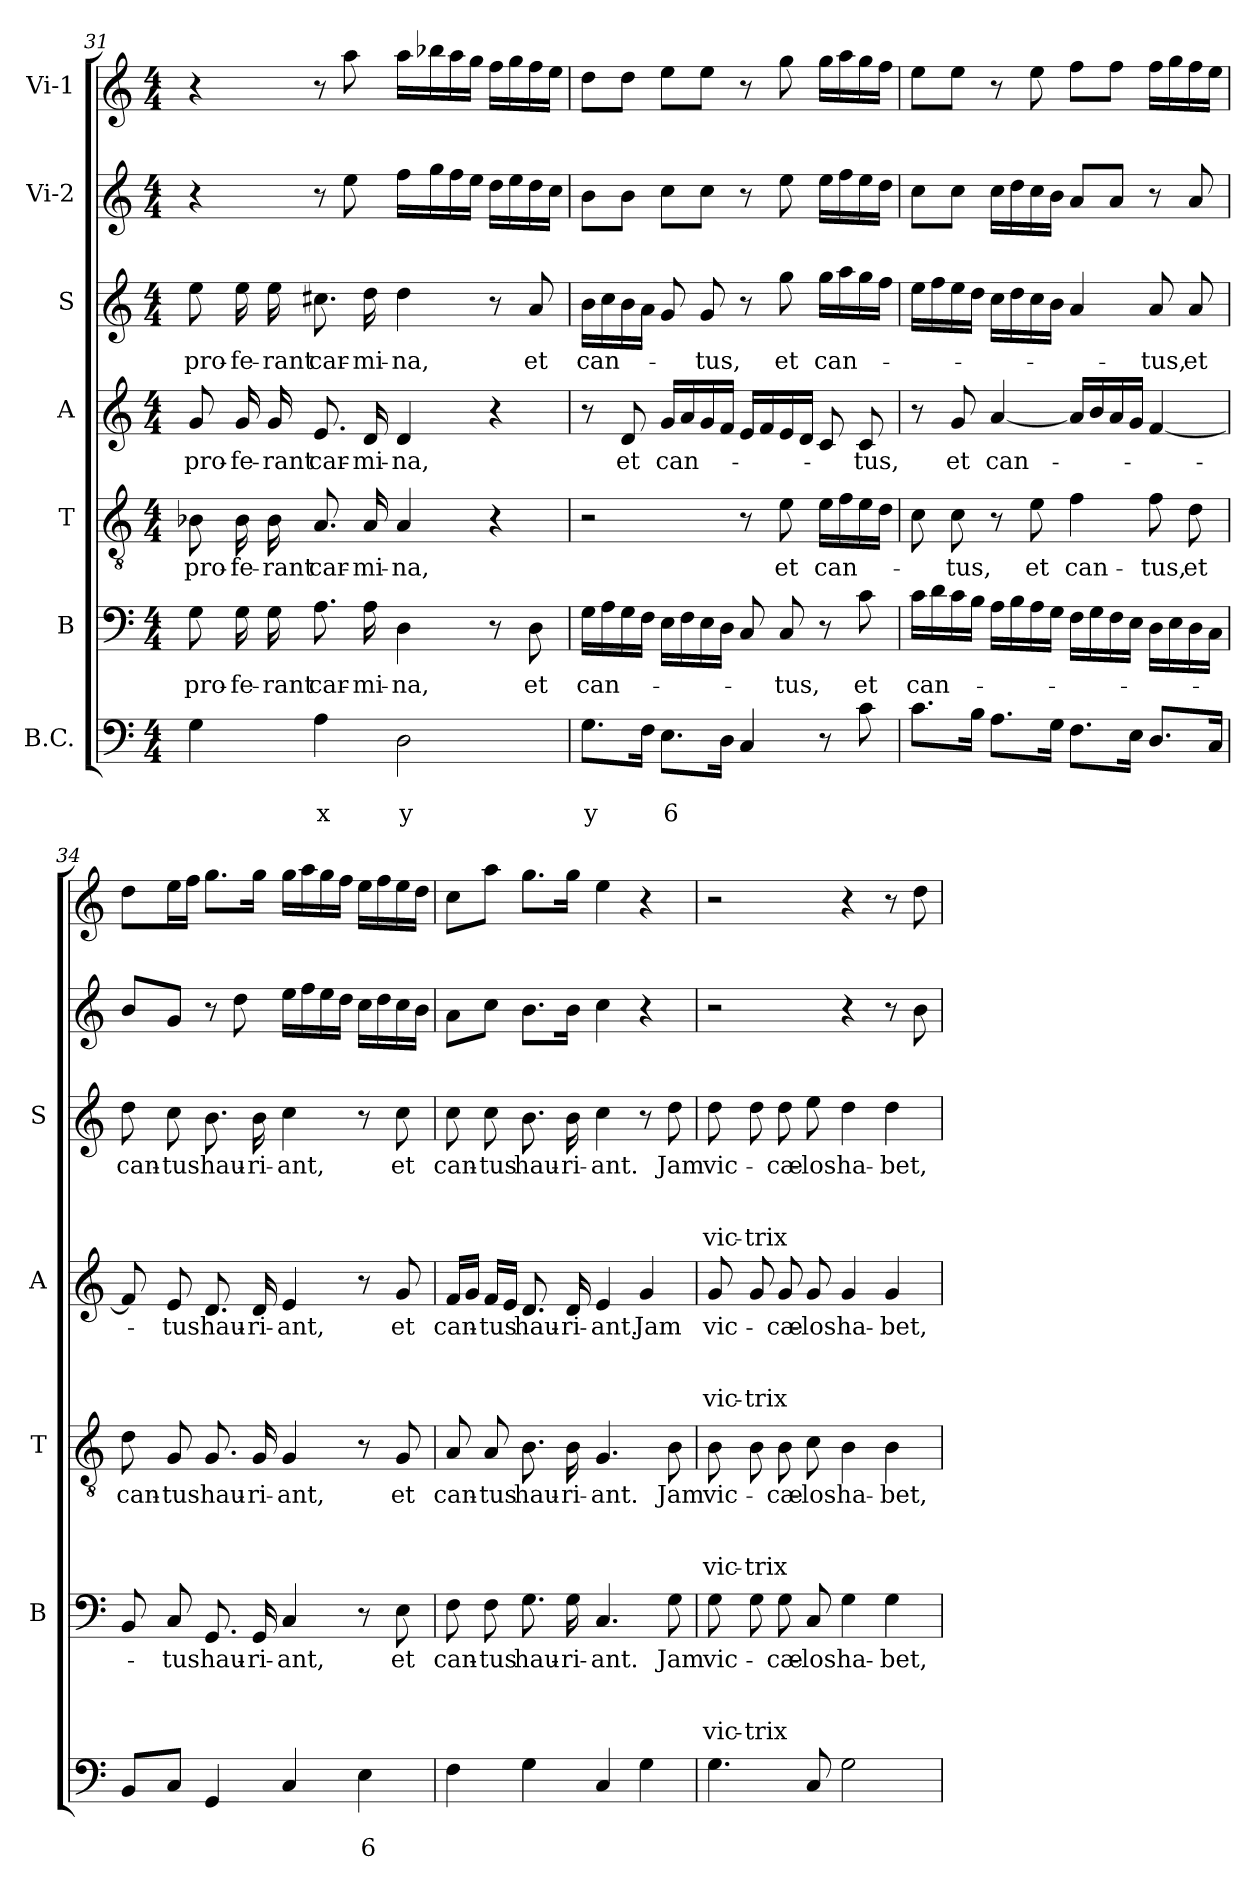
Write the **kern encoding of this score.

**kern	**text	**text	**kern	**text	**text	**text	**text	**kern	**text	**text	**text	**text	**kern	**text	**text	**text	**text	**kern	**text	**text	**text	**text	**kern	**kern
*part7	*part7	*part7	*part6	*part6	*part6	*part6	*part6	*part5	*part5	*part5	*part5	*part5	*part4	*part4	*part4	*part4	*part4	*part3	*part3	*part3	*part3	*part3	*part2	*part1
*staff7	*staff7	*staff7	*staff6	*staff6	*staff6	*staff6	*staff6	*staff5	*staff5	*staff5	*staff5	*staff5	*staff4	*staff4	*staff4	*staff4	*staff4	*staff3	*staff3	*staff3	*staff3	*staff3	*staff2	*staff1
*I"B.C.	*	*	*I"B	*	*	*	*	*I"T	*	*	*	*	*I"A	*	*	*	*	*I"S	*	*	*	*	*I"Vi-2	*I"Vi-1
*	*	*	*I'B	*	*	*	*	*I'T	*	*	*	*	*I'A	*	*	*	*	*I'S	*	*	*	*	*	*
*clefF4	*	*	*clefF4	*	*	*	*	*clefGv2	*	*	*	*	*clefG2	*	*	*	*	*clefG2	*	*	*	*	*clefG2	*clefG2
*k[]	*	*	*k[]	*	*	*	*	*k[]	*	*	*	*	*k[]	*	*	*	*	*k[]	*	*	*	*	*k[]	*k[]
*C:	*	*	*C:	*	*	*	*	*C:	*	*	*	*	*C:	*	*	*	*	*C:	*	*	*	*	*C:	*C:
*M4/4	*	*	*M4/4	*	*	*	*	*M4/4	*	*	*	*	*M4/4	*	*	*	*	*M4/4	*	*	*	*	*M4/4	*M4/4
=31	=31	=31	=31	=31	=31	=31	=31	=31	=31	=31	=31	=31	=31	=31	=31	=31	=31	=31	=31	=31	=31	=31	=31	=31
!	!	!	!	!LO:LY:b	!	!	!	!	!LO:LY:b	!	!	!	!	!LO:LY:b	!	!	!	!	!LO:LY:b	!	!	!	!	!
4G\	.	.	8G\	pro-	.	.	.	8B-X\	pro-	.	.	.	8g/	pro-	.	.	.	8ee\	pro-	.	.	.	4r	4r
!	!	!	!	!LO:LY:b	!	!	!	!	!LO:LY:b	!	!	!	!	!LO:LY:b	!	!	!	!	!LO:LY:b	!	!	!	!	!
.	.	.	16G\	-fe-	.	.	.	16B-\	-fe-	.	.	.	16g/	-fe-	.	.	.	16ee\	-fe-	.	.	.	.	.
!	!	!	!	!LO:LY:b	!	!	!	!	!LO:LY:b	!	!	!	!	!LO:LY:b	!	!	!	!	!LO:LY:b	!	!	!	!	!
.	.	.	16G\	-rant	.	.	.	16B-\	-rant	.	.	.	16g/	-rant	.	.	.	16ee\	-rant	.	.	.	.	.
!	!	!LO:LY:b	!	!LO:LY:b	!	!	!	!	!LO:LY:b	!	!	!	!	!LO:LY:b	!	!	!	!	!LO:LY:b	!	!	!	!	!
4A\	.	x	8.A\	car-	.	.	.	8.A/	car-	.	.	.	8.e/	car-	.	.	.	8.cc#X\	car-	.	.	.	8r	8r
.	.	.	.	.	.	.	.	.	.	.	.	.	.	.	.	.	.	.	.	.	.	.	8ee\	8aa\
!	!	!	!	!LO:LY:b	!	!	!	!	!LO:LY:b	!	!	!	!	!LO:LY:b	!	!	!	!	!LO:LY:b	!	!	!	!	!
.	.	.	16A\	-mi-	.	.	.	16A/	-mi-	.	.	.	16d/	-mi-	.	.	.	16dd\	-mi-	.	.	.	.	.
!	!	!LO:LY:b	!	!LO:LY:b	!	!	!	!	!LO:LY:b	!	!	!	!	!LO:LY:b	!	!	!	!	!LO:LY:b	!	!	!	!	!
2D\	.	y	4D\	-na,	.	.	.	4A/	-na,	.	.	.	4d/	-na,	.	.	.	4dd\	-na,	.	.	.	16ff\LL	16aa\LL
.	.	.	.	.	.	.	.	.	.	.	.	.	.	.	.	.	.	.	.	.	.	.	16gg\	16bb-X\
.	.	.	.	.	.	.	.	.	.	.	.	.	.	.	.	.	.	.	.	.	.	.	16ff\	16aa\
.	.	.	.	.	.	.	.	.	.	.	.	.	.	.	.	.	.	.	.	.	.	.	16ee\JJ	16gg\JJ
.	.	.	8r	.	.	.	.	4r	.	.	.	.	4r	.	.	.	.	8r	.	.	.	.	16dd\LL	16ff\LL
.	.	.	.	.	.	.	.	.	.	.	.	.	.	.	.	.	.	.	.	.	.	.	16ee\	16gg\
!	!	!	!	!LO:LY:b	!	!	!	!	!	!	!	!	!	!	!	!	!	!	!LO:LY:b	!	!	!	!	!
.	.	.	8D\	et	.	.	.	.	.	.	.	.	.	.	.	.	.	8a/	et	.	.	.	16dd\	16ff\
.	.	.	.	.	.	.	.	.	.	.	.	.	.	.	.	.	.	.	.	.	.	.	16cc\JJ	16ee\JJ
=32	=32	=32	=32	=32	=32	=32	=32	=32	=32	=32	=32	=32	=32	=32	=32	=32	=32	=32	=32	=32	=32	=32	=32	=32
!	!	!LO:LY:b	!	!LO:LY:b	!	!	!	!	!	!	!	!	!	!	!	!	!	!	!LO:LY:b	!	!	!	!	!
8.G\L	.	y	16G\LL	can-	.	.	.	2r	.	.	.	.	8r	.	.	.	.	16b\LL	can-	.	.	.	8b\L	8dd\L
.	.	.	16A\	.	.	.	.	.	.	.	.	.	.	.	.	.	.	16cc\	.	.	.	.	.	.
!	!	!	!	!	!	!	!	!	!	!	!	!	!	!LO:LY:b	!	!	!	!	!	!	!	!	!	!
.	.	.	16G\	.	.	.	.	.	.	.	.	.	8d/	et	.	.	.	16b\	.	.	.	.	8b\J	8dd\J
16F\Jk	.	.	16F\JJ	.	.	.	.	.	.	.	.	.	.	.	.	.	.	16a\JJ	.	.	.	.	.	.
!	!	!LO:LY:b	!	!	!	!	!	!	!	!	!	!	!	!LO:LY:b	!	!	!	!	!	!	!	!	!	!
8.E\L	.	6	16E\LL	.	.	.	.	.	.	.	.	.	16g/LL	can-	.	.	.	8g/	.	.	.	.	8cc\L	8ee\L
.	.	.	16F\	.	.	.	.	.	.	.	.	.	16a/	.	.	.	.	.	.	.	.	.	.	.
!	!	!	!	!	!	!	!	!	!	!	!	!	!	!	!	!	!	!	!LO:LY:b	!	!	!	!	!
.	.	.	16E\	.	.	.	.	.	.	.	.	.	16g/	.	.	.	.	8g/	-tus,	.	.	.	8cc\J	8ee\J
16D\Jk	.	.	16D\JJ	.	.	.	.	.	.	.	.	.	16f/JJ	.	.	.	.	.	.	.	.	.	.	.
4C/	.	.	8C/	.	.	.	.	8r	.	.	.	.	16e/LL	.	.	.	.	8r	.	.	.	.	8r	8r
.	.	.	.	.	.	.	.	.	.	.	.	.	16f/	.	.	.	.	.	.	.	.	.	.	.
!	!	!	!	!LO:LY:b	!	!	!	!	!LO:LY:b	!	!	!	!	!	!	!	!	!	!LO:LY:b	!	!	!	!	!
.	.	.	8C/	-tus,	.	.	.	8e\	et	.	.	.	16e/	.	.	.	.	8gg\	et	.	.	.	8ee\	8gg\
.	.	.	.	.	.	.	.	.	.	.	.	.	16d/JJ	.	.	.	.	.	.	.	.	.	.	.
!	!	!	!	!	!	!	!	!	!LO:LY:b	!	!	!	!	!	!	!	!	!	!LO:LY:b	!	!	!	!	!
8r	.	.	8r	.	.	.	.	16e\LL	can-	.	.	.	8c/	.	.	.	.	16gg\LL	can-	.	.	.	16ee\LL	16gg\LL
.	.	.	.	.	.	.	.	16f\	.	.	.	.	.	.	.	.	.	16aa\	.	.	.	.	16ff\	16aa\
!	!	!	!	!LO:LY:b	!	!	!	!	!	!	!	!	!	!LO:LY:b	!	!	!	!	!	!	!	!	!	!
8c\	.	.	8c\	et	.	.	.	16e\	.	.	.	.	8c/	-tus,	.	.	.	16gg\	.	.	.	.	16ee\	16gg\
.	.	.	.	.	.	.	.	16d\JJ	.	.	.	.	.	.	.	.	.	16ff\JJ	.	.	.	.	16dd\JJ	16ff\JJ
!!LO:LB:g=z
=33	=33	=33	=33	=33	=33	=33	=33	=33	=33	=33	=33	=33	=33	=33	=33	=33	=33	=33	=33	=33	=33	=33	=33	=33
!	!	!	!	!LO:LY:b	!	!	!	!	!	!	!	!	!	!	!	!	!	!	!	!	!	!	!	!
8.c\L	.	.	16c\LL	can-	.	.	.	8c\	.	.	.	.	8r	.	.	.	.	16ee\LL	.	.	.	.	8cc\L	8ee\L
.	.	.	16d\	.	.	.	.	.	.	.	.	.	.	.	.	.	.	16ff\	.	.	.	.	.	.
!	!	!	!	!	!	!	!	!	!LO:LY:b	!	!	!	!	!LO:LY:b	!	!	!	!	!	!	!	!	!	!
.	.	.	16c\	.	.	.	.	8c\	-tus,	.	.	.	8g/	et	.	.	.	16ee\	.	.	.	.	8cc\J	8ee\J
16B\Jk	.	.	16B\JJ	.	.	.	.	.	.	.	.	.	.	.	.	.	.	16dd\JJ	.	.	.	.	.	.
!	!	!	!	!	!	!	!	!	!	!	!	!	!	!LO:LY:b	!	!	!	!	!	!	!	!	!	!
8.A\L	.	.	16A\LL	.	.	.	.	8r	.	.	.	.	[4a/	can-	.	.	.	16cc\LL	.	.	.	.	16cc\LL	8r
.	.	.	16B\	.	.	.	.	.	.	.	.	.	.	.	.	.	.	16dd\	.	.	.	.	16dd\	.
!	!	!	!	!	!	!	!	!	!LO:LY:b	!	!	!	!	!	!	!	!	!	!	!	!	!	!	!
.	.	.	16A\	.	.	.	.	8e\	et	.	.	.	.	.	.	.	.	16cc\	.	.	.	.	16cc\	8ee\
16G\Jk	.	.	16G\JJ	.	.	.	.	.	.	.	.	.	.	.	.	.	.	16b\JJ	.	.	.	.	16b\JJ	.
!	!	!	!	!	!	!	!	!	!LO:LY:b	!	!	!	!	!	!	!	!	!	!	!	!	!	!	!
8.F\L	.	.	16F\LL	.	.	.	.	4f\	can-	.	.	.	16a/LL]	.	.	.	.	4a/	.	.	.	.	8a/L	8ff\L
.	.	.	16G\	.	.	.	.	.	.	.	.	.	16b/	.	.	.	.	.	.	.	.	.	.	.
.	.	.	16F\	.	.	.	.	.	.	.	.	.	16a/	.	.	.	.	.	.	.	.	.	8a/J	8ff\J
16E\Jk	.	.	16E\JJ	.	.	.	.	.	.	.	.	.	16g/JJ	.	.	.	.	.	.	.	.	.	.	.
!	!	!	!	!	!	!	!	!	!LO:LY:b	!	!	!	!	!	!	!	!	!	!LO:LY:b	!	!	!	!	!
8.D/L	.	.	16D\LL	.	.	.	.	8f\	-tus,	.	.	.	[4f/	.	.	.	.	8a/	-tus,	.	.	.	8r	16ff\LL
.	.	.	16E\	.	.	.	.	.	.	.	.	.	.	.	.	.	.	.	.	.	.	.	.	16gg\
!	!	!	!	!	!	!	!	!	!LO:LY:b	!	!	!	!	!	!	!	!	!	!LO:LY:b	!	!	!	!	!
.	.	.	16D\	.	.	.	.	8d\	et	.	.	.	.	.	.	.	.	8a/	et	.	.	.	8a/	16ff\
16C/Jk	.	.	16C\JJ	.	.	.	.	.	.	.	.	.	.	.	.	.	.	.	.	.	.	.	.	16ee\JJ
=34	=34	=34	=34	=34	=34	=34	=34	=34	=34	=34	=34	=34	=34	=34	=34	=34	=34	=34	=34	=34	=34	=34	=34	=34
!	!	!	!	!	!	!	!	!	!LO:LY:b	!	!	!	!	!	!	!	!	!	!LO:LY:b	!	!	!	!	!
8BB/L	.	.	8BB/	.	.	.	.	8d\	can-	.	.	.	8f/]	.	.	.	.	8dd\	can-	.	.	.	8b/L	8dd\L
!	!	!	!	!LO:LY:b	!	!	!	!	!LO:LY:b	!	!	!	!	!LO:LY:b	!	!	!	!	!LO:LY:b	!	!	!	!	!
8C/J	.	.	8C/	-tus	.	.	.	8G/	-tus	.	.	.	8e/	-tus	.	.	.	8cc\	-tus	.	.	.	8g/J	16ee\L
.	.	.	.	.	.	.	.	.	.	.	.	.	.	.	.	.	.	.	.	.	.	.	.	16ff\JJ
!	!	!	!	!LO:LY:b	!	!	!	!	!LO:LY:b	!	!	!	!	!LO:LY:b	!	!	!	!	!LO:LY:b	!	!	!	!	!
4GG/	.	.	8.GG/	hau-	.	.	.	8.G/	hau-	.	.	.	8.d/	hau-	.	.	.	8.b\	hau-	.	.	.	8r	8.gg\L
.	.	.	.	.	.	.	.	.	.	.	.	.	.	.	.	.	.	.	.	.	.	.	8dd\	.
!	!	!	!	!LO:LY:b	!	!	!	!	!LO:LY:b	!	!	!	!	!LO:LY:b	!	!	!	!	!LO:LY:b	!	!	!	!	!
.	.	.	16GG/	-ri-	.	.	.	16G/	-ri-	.	.	.	16d/	-ri-	.	.	.	16b\	-ri-	.	.	.	.	16gg\Jk
!	!	!	!	!LO:LY:b	!	!	!	!	!LO:LY:b	!	!	!	!	!LO:LY:b	!	!	!	!	!LO:LY:b	!	!	!	!	!
4C/	.	.	4C/	-ant,	.	.	.	4G/	-ant,	.	.	.	4e/	-ant,	.	.	.	4cc\	-ant,	.	.	.	16ee\LL	16gg\LL
.	.	.	.	.	.	.	.	.	.	.	.	.	.	.	.	.	.	.	.	.	.	.	16ff\	16aa\
.	.	.	.	.	.	.	.	.	.	.	.	.	.	.	.	.	.	.	.	.	.	.	16ee\	16gg\
.	.	.	.	.	.	.	.	.	.	.	.	.	.	.	.	.	.	.	.	.	.	.	16dd\JJ	16ff\JJ
!	!	!LO:LY:b	!	!	!	!	!	!	!	!	!	!	!	!	!	!	!	!	!	!	!	!	!	!
4E\	.	6	8r	.	.	.	.	8r	.	.	.	.	8r	.	.	.	.	8r	.	.	.	.	16cc\LL	16ee\LL
.	.	.	.	.	.	.	.	.	.	.	.	.	.	.	.	.	.	.	.	.	.	.	16dd\	16ff\
!	!	!	!	!LO:LY:b	!	!	!	!	!LO:LY:b	!	!	!	!	!LO:LY:b	!	!	!	!	!LO:LY:b	!	!	!	!	!
.	.	.	8E\	et	.	.	.	8G/	et	.	.	.	8g/	et	.	.	.	8cc\	et	.	.	.	16cc\	16ee\
.	.	.	.	.	.	.	.	.	.	.	.	.	.	.	.	.	.	.	.	.	.	.	16b\JJ	16dd\JJ
=35	=35	=35	=35	=35	=35	=35	=35	=35	=35	=35	=35	=35	=35	=35	=35	=35	=35	=35	=35	=35	=35	=35	=35	=35
!	!	!	!	!LO:LY:b	!	!	!	!	!LO:LY:b	!	!	!	!	!LO:LY:b	!	!	!	!	!LO:LY:b	!	!	!	!	!
4F\	.	.	8F\	can-	.	.	.	8A/	can-	.	.	.	16f/LL	can-	.	.	.	8cc\	can-	.	.	.	8a\L	8cc\L
.	.	.	.	.	.	.	.	.	.	.	.	.	16g/JJ	.	.	.	.	.	.	.	.	.	.	.
!	!	!	!	!LO:LY:b	!	!	!	!	!LO:LY:b	!	!	!	!	!LO:LY:b	!	!	!	!	!LO:LY:b	!	!	!	!	!
.	.	.	8F\	-tus	.	.	.	8A/	-tus	.	.	.	16f/LL	-tus	.	.	.	8cc\	-tus	.	.	.	8cc\J	8aa\J
.	.	.	.	.	.	.	.	.	.	.	.	.	16e/JJ	.	.	.	.	.	.	.	.	.	.	.
!	!	!	!	!LO:LY:b	!	!	!	!	!LO:LY:b	!	!	!	!	!LO:LY:b	!	!	!	!	!LO:LY:b	!	!	!	!	!
4G\	.	.	8.G\	hau-	.	.	.	8.B\	hau-	.	.	.	8.d/	hau-	.	.	.	8.b\	hau-	.	.	.	8.b\L	8.gg\L
!	!	!	!	!LO:LY:b	!	!	!	!	!LO:LY:b	!	!	!	!	!LO:LY:b	!	!	!	!	!LO:LY:b	!	!	!	!	!
.	.	.	16G\	-ri-	.	.	.	16B\	-ri-	.	.	.	16d/	-ri-	.	.	.	16b\	-ri-	.	.	.	16b\Jk	16gg\Jk
!	!	!	!	!LO:LY:b	!	!	!	!	!LO:LY:b	!	!	!	!	!LO:LY:b	!	!	!	!	!LO:LY:b	!	!	!	!	!
4C/	.	.	4.C/	-ant.	.	.	.	4.G/	-ant.	.	.	.	4e/	-ant.	.	.	.	4cc\	-ant.	.	.	.	4cc\	4ee\
!	!	!	!	!	!	!	!	!	!	!	!	!	!	!LO:LY:b	!	!	!	!	!	!	!	!	!	!
4G\	.	.	.	.	.	.	.	.	.	.	.	.	4g/	Jam	.	.	.	8r	.	.	.	.	4r	4r
!	!	!	!	!LO:LY:b	!	!	!	!	!LO:LY:b	!	!	!	!	!	!	!	!	!	!LO:LY:b	!	!	!	!	!
.	.	.	8G\	Jam	.	.	.	8B\	Jam	.	.	.	.	.	.	.	.	8dd\	Jam	.	.	.	.	.
!!LO:PB:g=z
=36	=36	=36	=36	=36	=36	=36	=36	=36	=36	=36	=36	=36	=36	=36	=36	=36	=36	=36	=36	=36	=36	=36	=36	=36
!	!	!	!	!LO:LY:b	!	!	!LO:LY:b	!	!LO:LY:b	!	!	!LO:LY:b	!	!LO:LY:b	!	!	!LO:LY:b	!	!LO:LY:b	!	!	!LO:LY:b	!	!
4.G\	.	.	8G\	vic-	.	.	vic-	8B\	vic-	.	.	vic-	8g/	vic-	.	.	vic-	8dd\	vic-	.	.	vic-	2r	2r
!	!	!	!	!	!	!	!LO:LY:b	!	!	!	!	!LO:LY:b	!	!	!	!	!LO:LY:b	!	!	!	!	!LO:LY:b	!	!
.	.	.	8G\	.	.	.	-trix	8B\	.	.	.	-trix	8g/	.	.	.	-trix	8dd\	.	.	.	-trix	.	.
!	!	!	!	!LO:LY:b	!	!	!	!	!LO:LY:b	!	!	!	!	!LO:LY:b	!	!	!	!	!LO:LY:b	!	!	!	!	!
.	.	.	8G\	-cæ-	.	.	.	8B\	-cæ-	.	.	.	8g/	-cæ-	.	.	.	8dd\	-cæ-	.	.	.	.	.
!	!	!	!	!LO:LY:b	!	!	!	!	!LO:LY:b	!	!	!	!	!LO:LY:b	!	!	!	!	!LO:LY:b	!	!	!	!	!
8C/	.	.	8C/	-los	.	.	.	8c\	-los	.	.	.	8g/	-los	.	.	.	8ee\	-los	.	.	.	.	.
!	!	!	!	!LO:LY:b	!	!	!	!	!LO:LY:b	!	!	!	!	!LO:LY:b	!	!	!	!	!LO:LY:b	!	!	!	!	!
2G\	.	.	4G\	ha-	.	.	.	4B\	ha-	.	.	.	4g/	ha-	.	.	.	4dd\	ha-	.	.	.	4r	4r
!	!	!	!	!LO:LY:b	!	!	!	!	!LO:LY:b	!	!	!	!	!LO:LY:b	!	!	!	!	!LO:LY:b	!	!	!	!	!
.	.	.	4G\	-bet,	.	.	.	4B\	-bet,	.	.	.	4g/	-bet,	.	.	.	4dd\	-bet,	.	.	.	8r	8r
.	.	.	.	.	.	.	.	.	.	.	.	.	.	.	.	.	.	.	.	.	.	.	8b\	8dd\
=	=	=	=	=	=	=	=	=	=	=	=	=	=	=	=	=	=	=	=	=	=	=	=	=
*-	*-	*-	*-	*-	*-	*-	*-	*-	*-	*-	*-	*-	*-	*-	*-	*-	*-	*-	*-	*-	*-	*-	*-	*-
